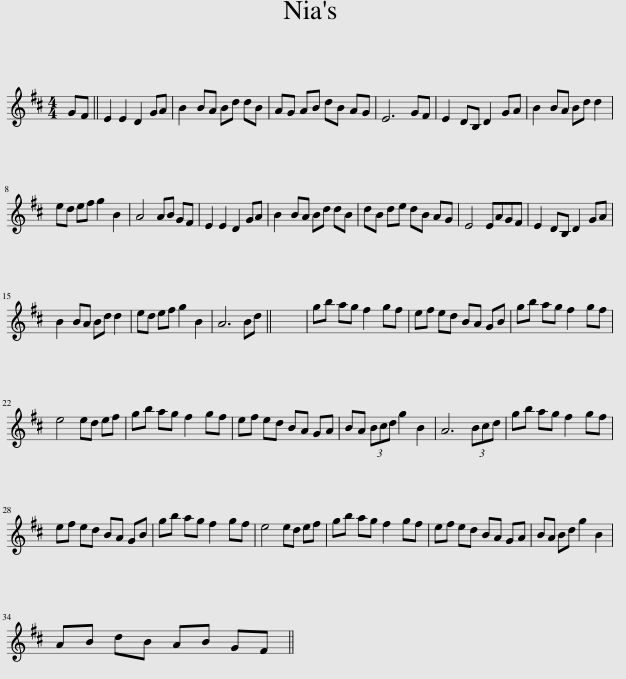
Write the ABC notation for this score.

X:1
L:1/8
M:4/4
I:linebreak $
K:D
V:1 treble
V:1
 GF || E2 E2 D2 GA | B2 BA Bd dB | AG AB dB AG | E6 GF | %5
 E2 DB, D2 GA | B2 BA Bd d2 |$ ed ef g2 B2 | A4 AB GF | E2 E2 D2 GA | %10
 B2 BA Bd dB | dB de dB AG | E4 EAGF | E2 DB, D2 GA |$ B2 BA Bd d2 | %15
 ed ef g2 B2 | A6 Bd || x8 | gb ag f2 gf | ef ed BA GB | %20
 gb ag f2 gf |$ e4 ed ef | gb ag f2 gf | ef ed BA GA | BA (3Bcd g2 B2 | %25
 A6 (3Bcd | gb ag f2 gf |$ ef ed BA GB | gb ag f2 gf | e4 ed ef | %30
 gb ag f2 gf | ef ed BA GA | BA Bd g2 B2 |$ AB dB AB GF || %34
